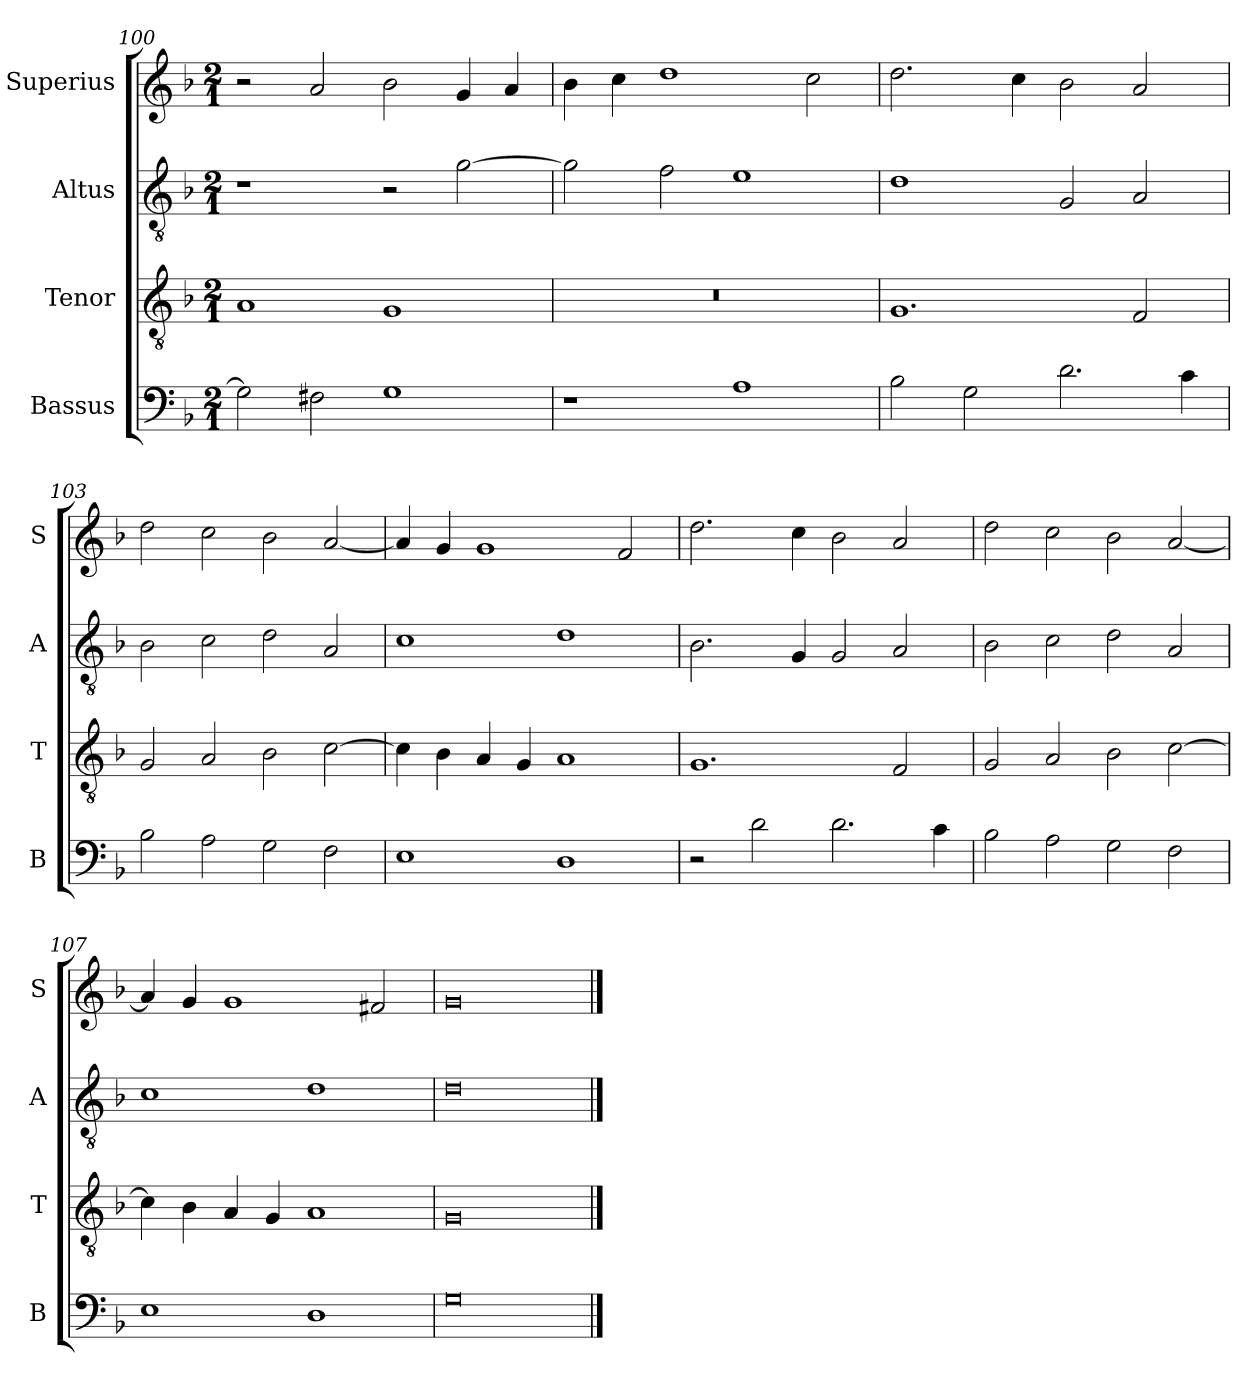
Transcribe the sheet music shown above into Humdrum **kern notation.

**kern	**kern	**kern	**kern
*part4	*part3	*part2	*part1
*staff4	*staff3	*staff2	*staff1
*I"Bassus	*I"Tenor	*I"Altus	*I"Superius
*I'B	*I'T	*I'A	*I'S
*clefF4	*clefGv2	*clefGv2	*clefG2
*k[b-]	*k[b-]	*k[b-]	*k[b-]
*M2/1	*M2/1	*M2/1	*M2/1
=100	=100	=100	=100
2G\]	1A	1r	2r
2F#X\	.	.	2a/
1G	1G	2r	2b-\
.	.	[2g\	4g/
.	.	.	4a/
=101	=101	=101	=101
1r	0r	2g\]	4b-\
.	.	.	4cc\
.	.	2f\	1dd
1A	.	1e	.
.	.	.	2cc\
=102	=102	=102	=102
2B-\	1.G	1d	2.dd\
2G\	.	.	.
.	.	.	4cc\
2.d\	.	2G/	2b-\
.	2F/	2A/	2a/
4c\	.	.	.
=103	=103	=103	=103
2B-\	2G/	2B-\	2dd\
2A\	2A/	2c\	2cc\
2G\	2B-\	2d\	2b-\
2F\	[2c\	2A/	[2a/
=104	=104	=104	=104
1E	4c\]	1c	4a/]
.	4B-\	.	4g/
.	4A/	.	1g
.	4G/	.	.
1D	1A	1d	.
.	.	.	2f/
=105	=105	=105	=105
2r	1.G	2.B-\	2.dd\
2d\	.	.	.
.	.	4G/	4cc\
2.d\	.	2G/	2b-\
.	2F/	2A/	2a/
4c\	.	.	.
=106	=106	=106	=106
2B-\	2G/	2B-\	2dd\
2A\	2A/	2c\	2cc\
2G\	2B-\	2d\	2b-\
2F\	[2c\	2A/	[2a/
=107	=107	=107	=107
1E	4c\]	1c	4a/]
.	4B-\	.	4g/
.	4A/	.	1g
.	4G/	.	.
1D	1A	1d	.
.	.	.	2f#X/
=108	=108	=108	=108
0G	0G	0d	0g
==	==	==	==
*-	*-	*-	*-
